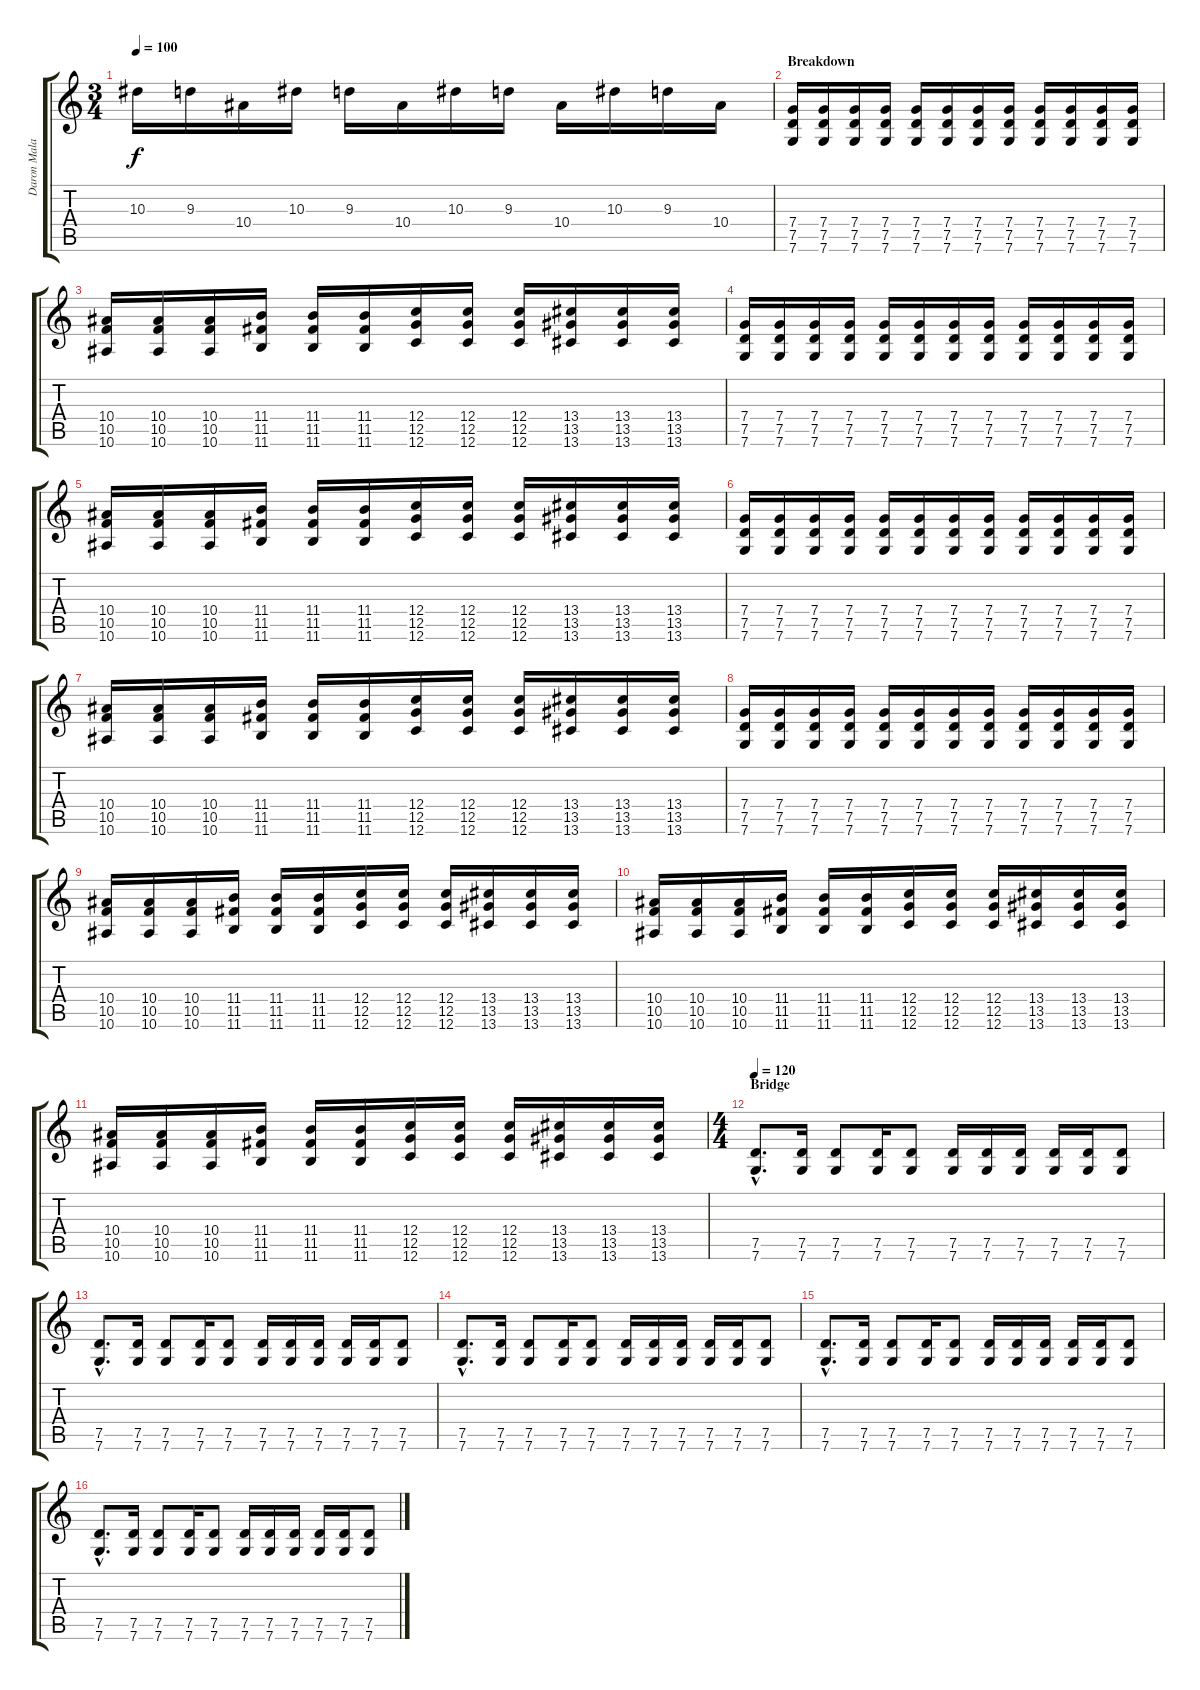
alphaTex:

\track ("Daron Malakian" "Daron Mala") {instrument overdrivenguitar}
\staff {score tabs}
\tuning (D4 A3 F3 C3 G2 C2) {hide}
\ts (3 4)
\tempo 100
\clef g2
\ks c
10.3.16{dy f} 9.3.16 10.4.16 10.3.16 9.3.16 10.4.16 10.3.16 9.3.16 10.4.16 10.3.16 9.3.16 10.4.16 |
\section ("" "Breakdown")
(7.4 7.5 7.6).16 (7.4 7.5 7.6).16 (7.4 7.5 7.6).16 (7.4 7.5 7.6).16 (7.4 7.5 7.6).16 (7.4 7.5 7.6).16 (7.4 7.5 7.6).16 (7.4 7.5 7.6).16 (7.4 7.5 7.6).16 (7.4 7.5 7.6).16 (7.4 7.5 7.6).16 (7.4 7.5 7.6).16 |
(10.4 10.5 10.6).16 (10.4 10.5 10.6).16 (10.4 10.5 10.6).16 (11.4 11.5 11.6).16 (11.4 11.5 11.6).16 (11.4 11.5 11.6).16 (12.4 12.5 12.6).16 (12.4 12.5 12.6).16 (12.4 12.5 12.6).16 (13.4 13.5 13.6).16 (13.4 13.5 13.6).16 (13.4 13.5 13.6).16 |
(7.4 7.5 7.6).16 (7.4 7.5 7.6).16 (7.4 7.5 7.6).16 (7.4 7.5 7.6).16 (7.4 7.5 7.6).16 (7.4 7.5 7.6).16 (7.4 7.5 7.6).16 (7.4 7.5 7.6).16 (7.4 7.5 7.6).16 (7.4 7.5 7.6).16 (7.4 7.5 7.6).16 (7.4 7.5 7.6).16 |
(10.4 10.5 10.6).16 (10.4 10.5 10.6).16 (10.4 10.5 10.6).16 (11.4 11.5 11.6).16 (11.4 11.5 11.6).16 (11.4 11.5 11.6).16 (12.4 12.5 12.6).16 (12.4 12.5 12.6).16 (12.4 12.5 12.6).16 (13.4 13.5 13.6).16 (13.4 13.5 13.6).16 (13.4 13.5 13.6).16 |
(7.4 7.5 7.6).16 (7.4 7.5 7.6).16 (7.4 7.5 7.6).16 (7.4 7.5 7.6).16 (7.4 7.5 7.6).16 (7.4 7.5 7.6).16 (7.4 7.5 7.6).16 (7.4 7.5 7.6).16 (7.4 7.5 7.6).16 (7.4 7.5 7.6).16 (7.4 7.5 7.6).16 (7.4 7.5 7.6).16 |
(10.4 10.5 10.6).16 (10.4 10.5 10.6).16 (10.4 10.5 10.6).16 (11.4 11.5 11.6).16 (11.4 11.5 11.6).16 (11.4 11.5 11.6).16 (12.4 12.5 12.6).16 (12.4 12.5 12.6).16 (12.4 12.5 12.6).16 (13.4 13.5 13.6).16 (13.4 13.5 13.6).16 (13.4 13.5 13.6).16 |
(7.4 7.5 7.6).16 (7.4 7.5 7.6).16 (7.4 7.5 7.6).16 (7.4 7.5 7.6).16 (7.4 7.5 7.6).16 (7.4 7.5 7.6).16 (7.4 7.5 7.6).16 (7.4 7.5 7.6).16 (7.4 7.5 7.6).16 (7.4 7.5 7.6).16 (7.4 7.5 7.6).16 (7.4 7.5 7.6).16 |
(10.4 10.5 10.6).16 (10.4 10.5 10.6).16 (10.4 10.5 10.6).16 (11.4 11.5 11.6).16 (11.4 11.5 11.6).16 (11.4 11.5 11.6).16 (12.4 12.5 12.6).16 (12.4 12.5 12.6).16 (12.4 12.5 12.6).16 (13.4 13.5 13.6).16 (13.4 13.5 13.6).16 (13.4 13.5 13.6).16 |
(10.4 10.5 10.6).16 (10.4 10.5 10.6).16 (10.4 10.5 10.6).16 (11.4 11.5 11.6).16 (11.4 11.5 11.6).16 (11.4 11.5 11.6).16 (12.4 12.5 12.6).16 (12.4 12.5 12.6).16 (12.4 12.5 12.6).16 (13.4 13.5 13.6).16 (13.4 13.5 13.6).16 (13.4 13.5 13.6).16 |
(10.4 10.5 10.6).16 (10.4 10.5 10.6).16 (10.4 10.5 10.6).16 (11.4 11.5 11.6).16 (11.4 11.5 11.6).16 (11.4 11.5 11.6).16 (12.4 12.5 12.6).16 (12.4 12.5 12.6).16 (12.4 12.5 12.6).16 (13.4 13.5 13.6).16 (13.4 13.5 13.6).16 (13.4 13.5 13.6).16 |
\ts (4 4)
\section ("" "Bridge")
\tempo 120
(7.5{hac} 7.6{hac}).8{d} (7.5 7.6).16 (7.5 7.6).8 (7.5 7.6).16 (7.5 7.6).8 (7.5 7.6).16 (7.5 7.6).16 (7.5 7.6).16 (7.5 7.6).16 (7.5 7.6).16 (7.5 7.6).8 |
(7.5{hac} 7.6{hac}).8{d} (7.5 7.6).16 (7.5 7.6).8 (7.5 7.6).16 (7.5 7.6).8 (7.5 7.6).16 (7.5 7.6).16 (7.5 7.6).16 (7.5 7.6).16 (7.5 7.6).16 (7.5 7.6).8 |
(7.5{hac} 7.6{hac}).8{d} (7.5 7.6).16 (7.5 7.6).8 (7.5 7.6).16 (7.5 7.6).8 (7.5 7.6).16 (7.5 7.6).16 (7.5 7.6).16 (7.5 7.6).16 (7.5 7.6).16 (7.5 7.6).8 |
(7.5{hac} 7.6{hac}).8{d} (7.5 7.6).16 (7.5 7.6).8 (7.5 7.6).16 (7.5 7.6).8 (7.5 7.6).16 (7.5 7.6).16 (7.5 7.6).16 (7.5 7.6).16 (7.5 7.6).16 (7.5 7.6).8 |
(7.5{hac} 7.6{hac}).8{d} (7.5 7.6).16 (7.5 7.6).8 (7.5 7.6).16 (7.5 7.6).8 (7.5 7.6).16 (7.5 7.6).16 (7.5 7.6).16 (7.5 7.6).16 (7.5 7.6).16 (7.5 7.6).8
